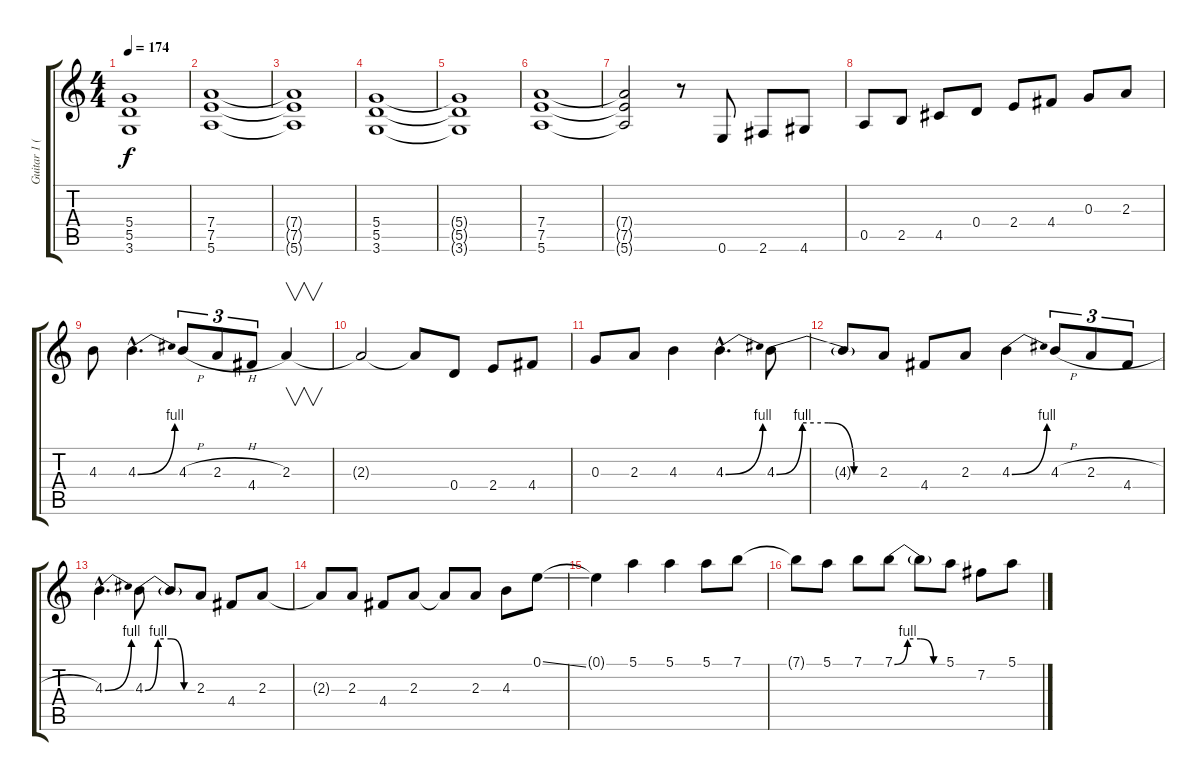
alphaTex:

\track ("Guitar 1 (Light Dist.)" "Guitar 1 (") {instrument electricguitarclean}
\staff {score tabs}
\tuning (E4 B3 G3 D3 A2 E2) {hide}
\ts (4 4)
\tempo 174
\clef g2
\ks c
(5.4{t} 5.5{t} 3.6{t}).1{dy f} |
(7.4 7.5 5.6).1 |
(7.4{t} 7.5{t} 5.6{t}).1 |
(5.4 5.5 3.6).1 |
(5.4{t} 5.5{t} 3.6{t}).1 |
(7.4 7.5 5.6).1 |
(7.4{t} 7.5{t} 5.6{t}).2 r.8 0.6.8 2.6.8 4.6.8 |
0.5.8 2.5.8 4.5.8 0.4.8 2.4.8 4.4.8 0.3.8 2.3.8 |
4.3.8 4.3{be (bend 0 0 60 4) hac}.4{d} 4.3{h}.8{tu (3 2)} 2.3{h}.8{tu (3 2)} 4.4.8{tu (3 2)} 2.3.4{v} |
2.3{t}.2 2.3{t}.8 0.4.8 2.4.8 4.4.8 |
0.3.8 2.3.8 4.3.4 4.3{be (bend 0 0 60 4) hac}.4{d} 4.3{be (custom 0 0 15 4 30 4 45 0 60 0)}.8 |
4.3{t}.8 2.3.8 4.4.8 2.3.8 4.3{be (bend 0 0 60 4)}.4 4.3{h}.8{tu (3 2)} 2.3{h}.8{tu (3 2)} 4.4.8{tu (3 2)} |
4.3{be (bend 0 0 60 4) hac}.4{d} 4.3{be (custom 0 0 15 4 30 4 45 0 60 0)}.8 4.3{t}.8 2.3.8 4.4.8 2.3.8 |
2.3{t}.8 2.3.8 4.4.8 2.3.8 2.3{t}.8 2.3.8 4.3.8 0.1{ss}.8 |
0.1{t}.4 5.1.4 5.1.4 5.1.8 7.1.8 |
7.1{t}.8 5.1.8 7.1.8 7.1{be (custom 0 0 15 4 30 4 45 0 60 0)}.8 7.1{t}.8 5.1.8 7.2.8 5.1.8
